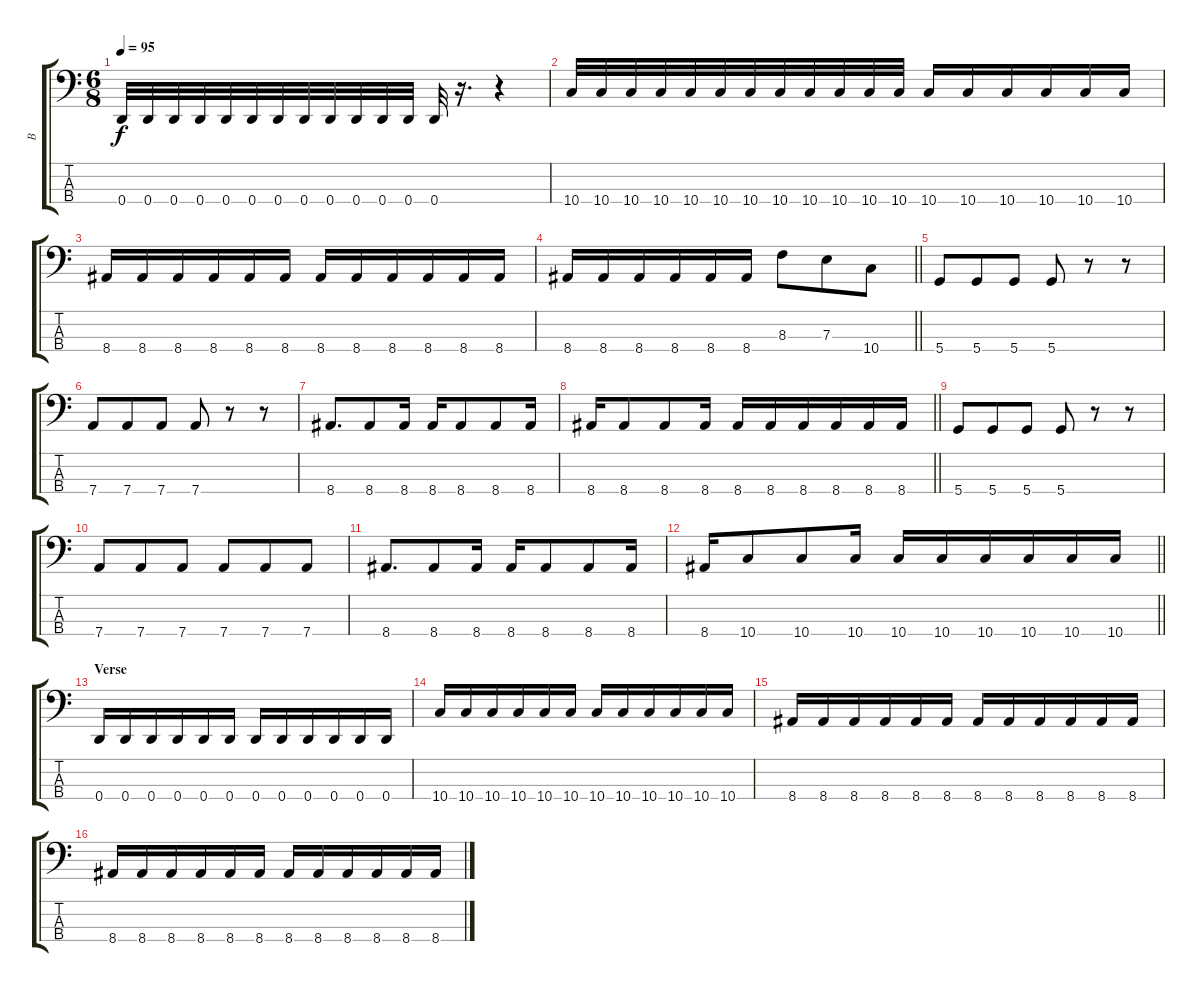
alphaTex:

\track ("B" "B") {instrument electricbassfinger}
\staff {score tabs}
\tuning (G2 D2 A1 D1) {hide}
\ts (6 8)
\tempo 95
\clef f4
\ks c
0.4.32{dy f} 0.4.32 0.4.32 0.4.32 0.4.32 0.4.32 0.4.32 0.4.32 0.4.32 0.4.32 0.4.32 0.4.32 0.4.32 r.16{d} r.4 |
10.4.32 10.4.32 10.4.32 10.4.32 10.4.32 10.4.32 10.4.32 10.4.32 10.4.32 10.4.32 10.4.32 10.4.32 10.4.16 10.4.16 10.4.16 10.4.16 10.4.16 10.4.16 |
8.4.16 8.4.16 8.4.16 8.4.16 8.4.16 8.4.16 8.4.16 8.4.16 8.4.16 8.4.16 8.4.16 8.4.16 |
\barLineRight lightlight
8.4.16 8.4.16 8.4.16 8.4.16 8.4.16 8.4.16 8.3.8 7.3.8 10.4.8 |
5.4.8 5.4.8 5.4.8 5.4.8 r.8 r.8 |
7.4.8 7.4.8 7.4.8 7.4.8 r.8 r.8 |
8.4.8{d} 8.4.8 8.4.16 8.4.16 8.4.8 8.4.8 8.4.16 |
\barLineRight lightlight
8.4.16 8.4.8 8.4.8 8.4.16 8.4.16 8.4.16 8.4.16 8.4.16 8.4.16 8.4.16 |
5.4.8 5.4.8 5.4.8 5.4.8 r.8 r.8 |
7.4.8 7.4.8 7.4.8 7.4.8 7.4.8 7.4.8 |
8.4.8{d} 8.4.8 8.4.16 8.4.16 8.4.8 8.4.8 8.4.16 |
\barLineRight lightlight
8.4.16 10.4.8 10.4.8 10.4.16 10.4.16 10.4.16 10.4.16 10.4.16 10.4.16 10.4.16 |
\section ("" "Verse")
0.4.16 0.4.16 0.4.16 0.4.16 0.4.16 0.4.16 0.4.16 0.4.16 0.4.16 0.4.16 0.4.16 0.4.16 |
10.4.16 10.4.16 10.4.16 10.4.16 10.4.16 10.4.16 10.4.16 10.4.16 10.4.16 10.4.16 10.4.16 10.4.16 |
8.4.16 8.4.16 8.4.16 8.4.16 8.4.16 8.4.16 8.4.16 8.4.16 8.4.16 8.4.16 8.4.16 8.4.16 |
8.4.16 8.4.16 8.4.16 8.4.16 8.4.16 8.4.16 8.4.16 8.4.16 8.4.16 8.4.16 8.4.16 8.4.16
